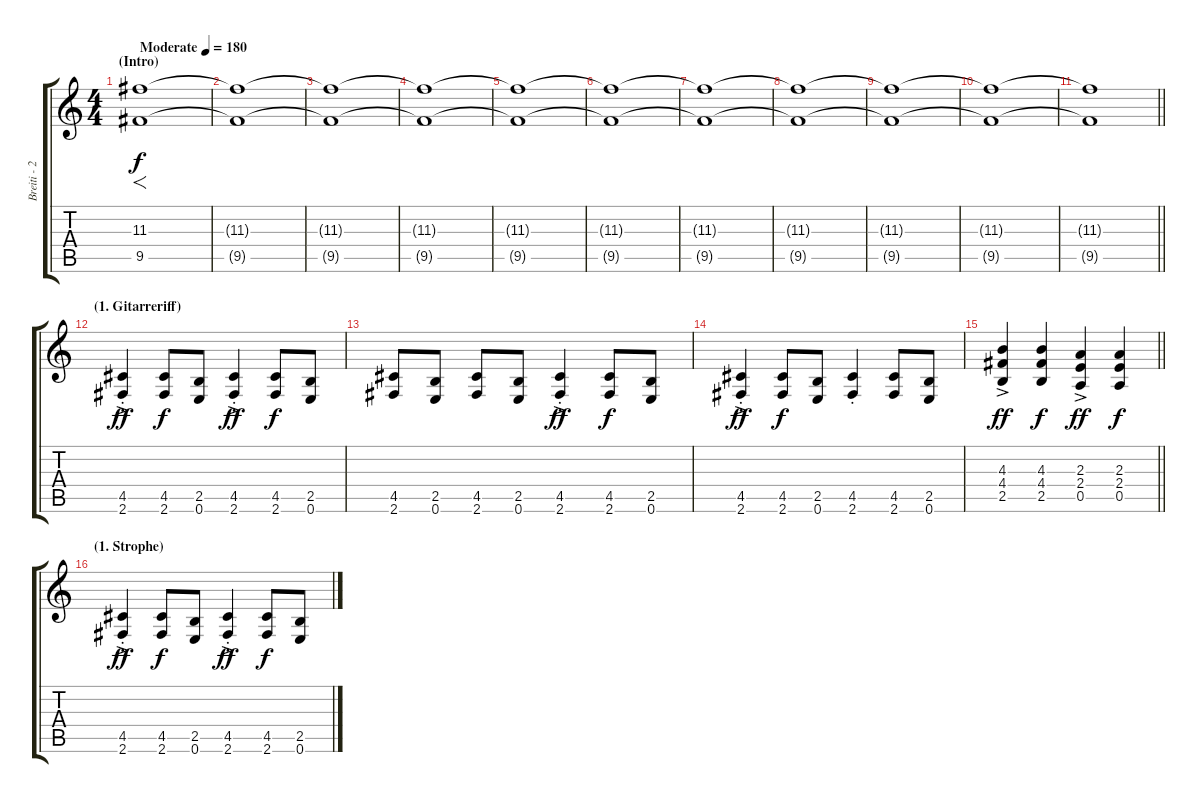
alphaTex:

\track ("Breiti - 2. Gitarre" "Breiti - 2") {instrument distortionguitar}
\staff {score tabs}
\tuning (E4 B3 G3 D3 A2 E2) {hide}
\ts (4 4)
\section ("" "(Intro)")
\tempo (180 "Moderate")
\clef g2
\ks c
(11.3 9.5).1{f dy f instrument distortionguitar} |
(11.3{t} 9.5{t}).1 |
(11.3{t} 9.5{t}).1 |
(11.3{t} 9.5{t}).1 |
(11.3{t} 9.5{t}).1 |
(11.3{t} 9.5{t}).1 |
(11.3{t} 9.5{t}).1 |
(11.3{t} 9.5{t}).1 |
(11.3{t} 9.5{t}).1 |
(11.3{t} 9.5{t}).1 |
\barLineRight lightlight
(11.3{t} 9.5{t}).1 |
\section ("" "(1. Gitarreriff)")
(4.5{ac st} 2.6{ac st}).4{dy ff} (4.5 2.6).8{dy f} (2.5 0.6).8 (4.5{ac st} 2.6{ac st}).4{dy ff} (4.5 2.6).8{dy f} (2.5 0.6).8 |
(4.5 2.6).8 (2.5 0.6).8 (4.5 2.6).8 (2.5 0.6).8 (4.5{ac st} 2.6{ac st}).4{dy ff} (4.5 2.6).8{dy f} (2.5 0.6).8 |
(4.5{ac st} 2.6{ac st}).4{dy ff} (4.5 2.6).8{dy f} (2.5 0.6).8 (4.5{st} 2.6{st}).4 (4.5 2.6).8 (2.5 0.6).8 |
\barLineRight lightlight
(4.3{ac} 4.4{ac} 2.5{ac}).4{dy ff} (4.3 4.4 2.5).4{dy f} (2.3{ac} 2.4{ac} 0.5{ac}).4{dy ff} (2.3 2.4 0.5).4{dy f} |
\section ("" "(1. Strophe)")
(4.5{ac st} 2.6{ac st}).4{dy ff} (4.5 2.6).8{dy f} (2.5 0.6).8 (4.5{ac st} 2.6{ac st}).4{dy ff} (4.5 2.6).8{dy f} (2.5 0.6).8
